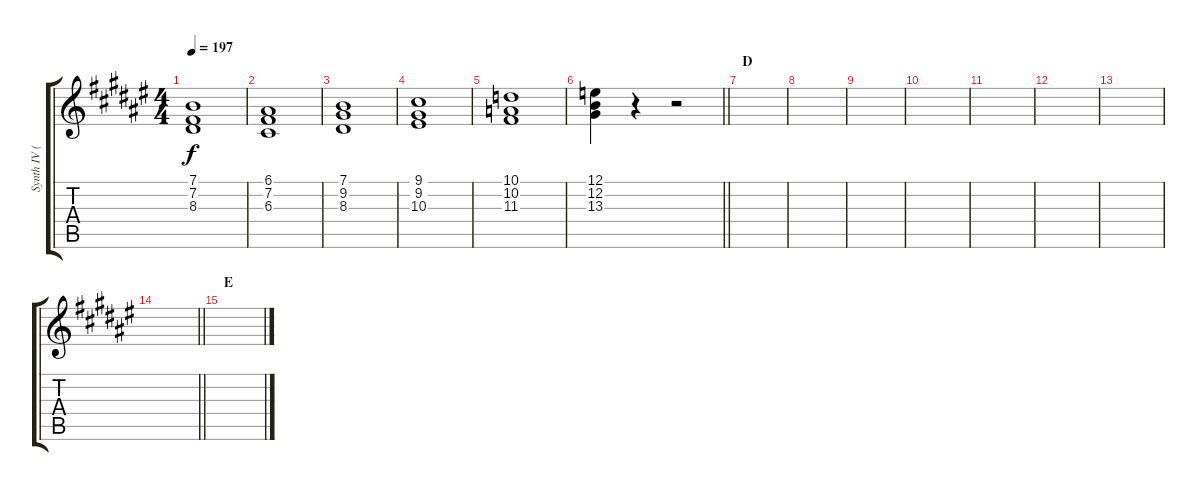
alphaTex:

\track ("Synth IV (Kotobuki Tsumugi)" "Synth IV (") {instrument pad1newage}
\staff {score tabs}
\tuning (E4 B3 G3 D3 A2 E2) {hide}
\ts (4 4)
\tempo 197
\clef g2
\ks f#
(7.1 7.2 8.3).1{dy f} |
(6.1 7.2 6.3).1 |
(7.1 9.2 8.3).1 |
(9.1 9.2 10.3).1 |
(10.1 10.2 11.3).1 |
\barLineRight lightlight
(12.1 12.2 13.3).4 r.4 r.2 |
\section ("" "D")
|
|
|
|
|
|
|
\barLineRight lightlight
|
\section ("" "E")
